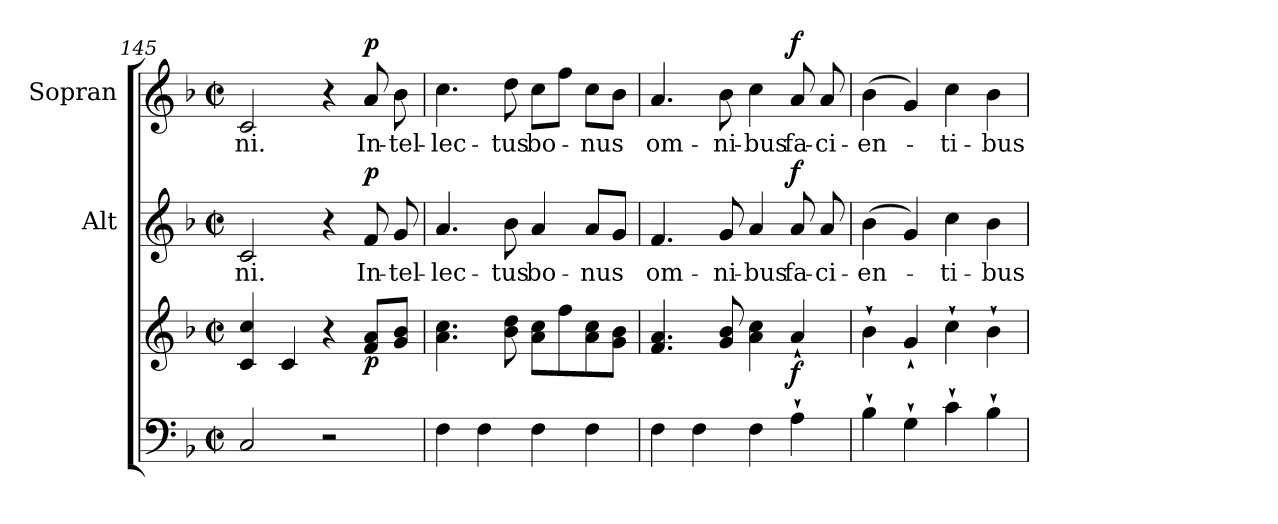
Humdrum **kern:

**kern	**kern	**dynam	**kern	**text	**dynam	**kern	**text	**dynam
*part3	*part3	*part3	*part2	*part2	*part2	*part1	*part1	*part1
*staff4	*staff3	*staff3/4	*staff2	*staff2	*staff2	*staff1	*staff1	*staff1
*	*	*	*I"Alt	*	*	*I"Sopran	*	*
*	*	*	*I'A.	*	*	*I'S.	*	*
*clefF4	*clefG2	*	*clefG2	*	*	*clefG2	*	*
*k[b-]	*k[b-]	*	*k[b-]	*	*	*k[b-]	*	*
*F:	*F:	*	*F:	*	*	*F:	*	*
*M2/2	*M2/2	*	*M2/2	*	*	*M2/2	*	*
*met(c|)	*met(c|)	*	*met(c|)	*	*	*met(c|)	*	*
=145	=145	=145	=145	=145	=145	=145	=145	=145
!	!	!	!	!LO:LY:b	!	!	!LO:LY:b	!
2C/	4c/ 4cc/	.	2c/	-ni.	.	2c/	-ni.	.
.	4c/	.	.	.	.	.	.	.
2r	4r	.	4r	.	.	4r	.	.
!	!	!LO:DY:b	!	!LO:LY:b	!LO:DY:a	!	!LO:LY:b	!LO:DY:a
.	8f/ 8a/L	p	8f/	In-	p	8a/	In-	p
!	!	!	!	!LO:LY:b	!	!	!LO:LY:b	!
.	8g/ 8b-/J	.	8g/	-tel-	.	8b-\	-tel-	.
=146	=146	=146	=146	=146	=146	=146	=146	=146
!	!	!	!	!LO:LY:b	!	!	!LO:LY:b	!
4F\	4.a\ 4.cc\	.	4.a/	-lec-	.	4.cc\	-lec-	.
4F\	.	.	.	.	.	.	.	.
!	!	!	!	!LO:LY:b	!	!	!LO:LY:b	!
.	8b-\ 8dd\	.	8b-\	-tus	.	8dd\	-tus	.
!	!	!	!	!LO:LY:b	!	!	!LO:LY:b	!
4F\	8a\ 8cc\L	.	4a/	bo-	.	8cc\L	bo-	.
.	8ff\	.	.	.	.	8ff\J	.	.
!	!	!	!	!LO:LY:b	!	!	!LO:LY:b	!
4F\	8a\ 8cc\	.	8a/L	-nus	.	8cc\L	-nus	.
.	8g\ 8b-\J	.	8g/J	.	.	8b-\J	.	.
=147	=147	=147	=147	=147	=147	=147	=147	=147
!	!	!	!	!LO:LY:b	!	!	!LO:LY:b	!
4F\	4.f/ 4.a/	.	4.f/	om-	.	4.a/	om-	.
4F\	.	.	.	.	.	.	.	.
!	!	!	!	!LO:LY:b	!	!	!LO:LY:b	!
.	8g/ 8b-/	.	8g/	-ni-	.	8b-\	-ni-	.
!	!	!	!	!LO:LY:b	!	!	!LO:LY:b	!
4F\	4a\ 4cc\	.	4a/	-bus	.	4cc\	-bus	.
!	!	!LO:DY:b	!	!LO:LY:b	!LO:DY:a	!	!LO:LY:b	!LO:DY:a
4A`>\	4a`</	f	8a/	fa-	f	8a/	fa-	f
!	!	!	!	!LO:LY:b	!	!	!LO:LY:b	!
.	.	.	8a/	-ci-	.	8a/	-ci-	.
=148	=148	=148	=148	=148	=148	=148	=148	=148
!	!	!	!	!LO:LY:b	!	!	!LO:LY:b	!
4B-`>\	4b-`>\	.	(>4b-\	-en-	.	(>4b-\	-en-	.
4G`>\	4g`</	.	4g/)	.	.	4g/)	.	.
!	!	!	!	!LO:LY:b	!	!	!LO:LY:b	!
4c`>\	4cc`>\	.	4cc\	-ti-	.	4cc\	-ti-	.
!	!	!	!	!LO:LY:b	!	!	!LO:LY:b	!
4B-`>\	4b-`>\	.	4b-\	-bus	.	4b-\	-bus	.
=	=	=	=	=	=	=	=	=
*-	*-	*-	*-	*-	*-	*-	*-	*-
